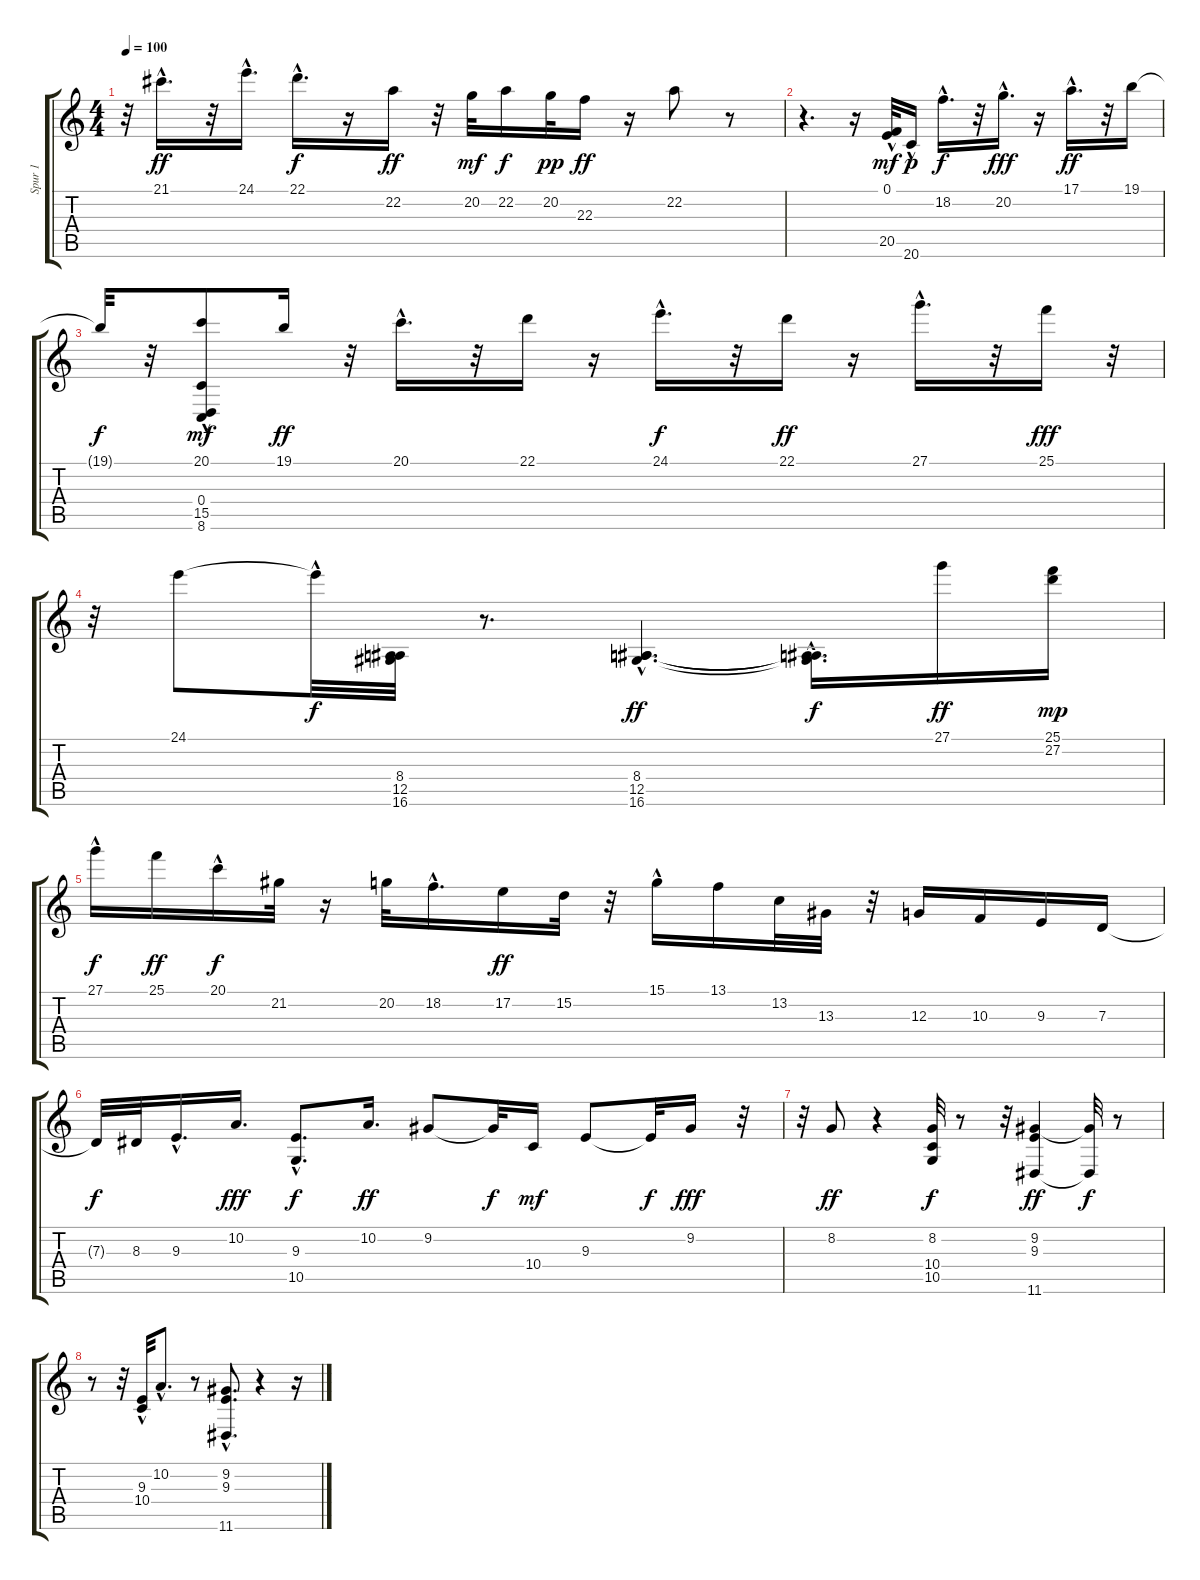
\track ("Spur 1" "Spur 1") {instrument electricpiano1}
\staff {score tabs}
\tuning (E4 B3 G3 D3 A2 E2) {hide}
\ts (4 4)
\tempo 100
\clef g2
\ks c
r.32{dy fff} 21.1{hac}.16{d dy ff} r.32 24.1{hac}.16{d} 22.1{hac}.16{d dy f} r.16 22.2.16{dy ff} r.32 20.2.32{dy mf} 22.2.16{dy f} 20.2.32{dy pp} 22.3.16{dy ff} r.16 22.2.8 r.8 |
r.4{d} r.16 (0.1{hac} 20.5{hac}).32{dy mf} 20.6{hac}.16{dy p} 18.2{hac}.16{d dy f} r.32 20.2{hac}.16{d dy fff} r.16 17.1{hac}.16{d dy ff} r.32 19.1.16 |
19.1{t}.32{dy f} r.32 (20.1{hac} 0.4{hac} 15.5{hac} 8.6{hac}).8{dy mf} 19.1.16{dy ff} r.32 20.1{hac}.16{d} r.32 22.1.16 r.16 24.1{hac}.16{d dy f} r.32 22.1.16{dy ff} r.16 27.1{hac}.16{d} r.32 25.1.16{dy fff} r.32 |
r.32 24.1.8 24.1{hac t}.32{dy f} (8.4 12.5 16.6).32 r.8{d} (8.4{hac} 12.5{hac} 16.6{hac}).4{d dy ff} (8.4{hac t} 12.5{hac t} 16.6{t}).16{d dy f} 27.1.16{dy ff} (25.1 27.2).16{dy mp} |
27.1{hac}.16{dy f} 25.1.16{dy ff} 20.1{hac}.16{dy f} 21.2.32 r.16 20.2.32 18.2{hac}.16{d} 17.2.16{dy ff} 15.2.32 r.32 15.1{hac}.16 13.1.16 13.2.32 13.3.32 r.32 12.3.16 10.3.16 9.3.16 7.3.16 |
7.3{t}.32{dy f} 8.3.32 9.3{hac}.16{d} 10.2.16{d dy fff} (9.3{hac} 10.5{hac}).8{d dy f} 10.2.16{d dy ff} 9.2.8 9.2{t}.32{dy f} 10.4.16{dy mf} 9.3.8 9.3{t}.32{dy f} 9.2.16{dy fff} r.32 |
r.32 8.2.8{dy ff} r.4 (8.2 10.4 10.5).32{dy f} r.8 r.32 (9.2 9.3 11.6).4{dy ff} (9.2{t} 11.6{t}).32{dy f} r.8 |
r.8 r.32 (9.3{hac} 10.4{hac}).32 10.2{hac}.8{d} r.8 (9.2{hac} 9.3 11.6{hac}).8{d} r.4 r.16
